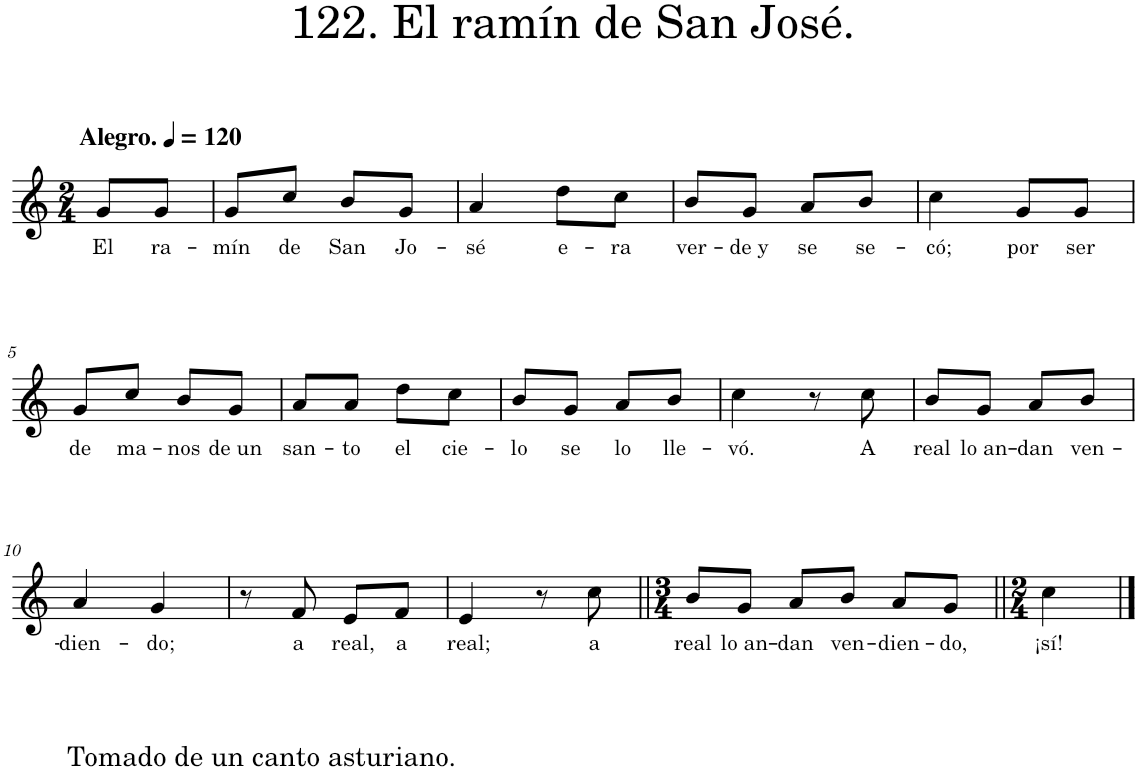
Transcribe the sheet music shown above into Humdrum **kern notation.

**kern	**text
*part1	*part1
*staff1	*staff1
*I"Piano	*
*I'Pno.	*
*clefG2	*
*k[]	*
*M2/4	*
*MM120	*
=	=
!LO:TX:a:B:t=Alegro.	!
!	!LO:LY:b
8g/L	El
!	!LO:LY:b
8g/J	ra-
=1	=1
!	!LO:LY:b
8g/L	-mín
!	!LO:LY:b
8cc/J	de
!	!LO:LY:b
8b/L	San
!	!LO:LY:b
8g/J	Jo-
=2	=2
!	!LO:LY:b
4a/	-sé
!	!LO:LY:b
8dd\L	e-
!	!LO:LY:b
8cc\J	-ra
=3	=3
!	!LO:LY:b
8b/L	ver-
!	!LO:LY:b
8g/J	-de y
!	!LO:LY:b
8a/L	se
!	!LO:LY:b
8b/J	se-
=4	=4
!	!LO:LY:b
4cc\	-có;
!	!LO:LY:b
8g/L	por
!	!LO:LY:b
8g/J	ser
!!LO:LB:g=z
=5	=5
!	!LO:LY:b
8g/L	de
!	!LO:LY:b
8cc/J	ma-
!	!LO:LY:b
8b/L	-nos
!	!LO:LY:b
8g/J	de un
=6	=6
!	!LO:LY:b
8a/L	san-
!	!LO:LY:b
8a/J	-to
!	!LO:LY:b
8dd\L	el
!	!LO:LY:b
8cc\J	cie-
=7	=7
!	!LO:LY:b
8b/L	-lo
!	!LO:LY:b
8g/J	se
!	!LO:LY:b
8a/L	lo
!	!LO:LY:b
8b/J	lle-
=8	=8
!	!LO:LY:b
4cc\	-vó.
8r	.
!	!LO:LY:b
8cc\	A
=9	=9
!	!LO:LY:b
8b/L	real
!	!LO:LY:b
8g/J	lo an-
!	!LO:LY:b
8a/L	-dan
!	!LO:LY:b
8b/J	ven-
!!LO:LB:g=z
=10	=10
!LO:TX:b:t=Tomado de un canto asturiano.	!
!	!LO:LY:b
4a/	-dien-
!	!LO:LY:b
4g/	-do;
=11	=11
8r	.
!	!LO:LY:b
8f/	a
!	!LO:LY:b
8e/L	real,
!	!LO:LY:b
8f/J	a
=12	=12
!	!LO:LY:b
4e/	real;
8r	.
!	!LO:LY:b
8cc\	a
=13||	=13||
*M3/4	*
!	!LO:LY:b
8b/L	real
!	!LO:LY:b
8g/J	lo an-
!	!LO:LY:b
8a/L	-dan
!	!LO:LY:b
8b/J	ven-
!	!LO:LY:b
8a/L	-dien-
!	!LO:LY:b
8g/J	-do,
=14||	=14||
*M2/4	*
!	!LO:LY:b
4cc\	¡sí!
==	==
*-	*-
